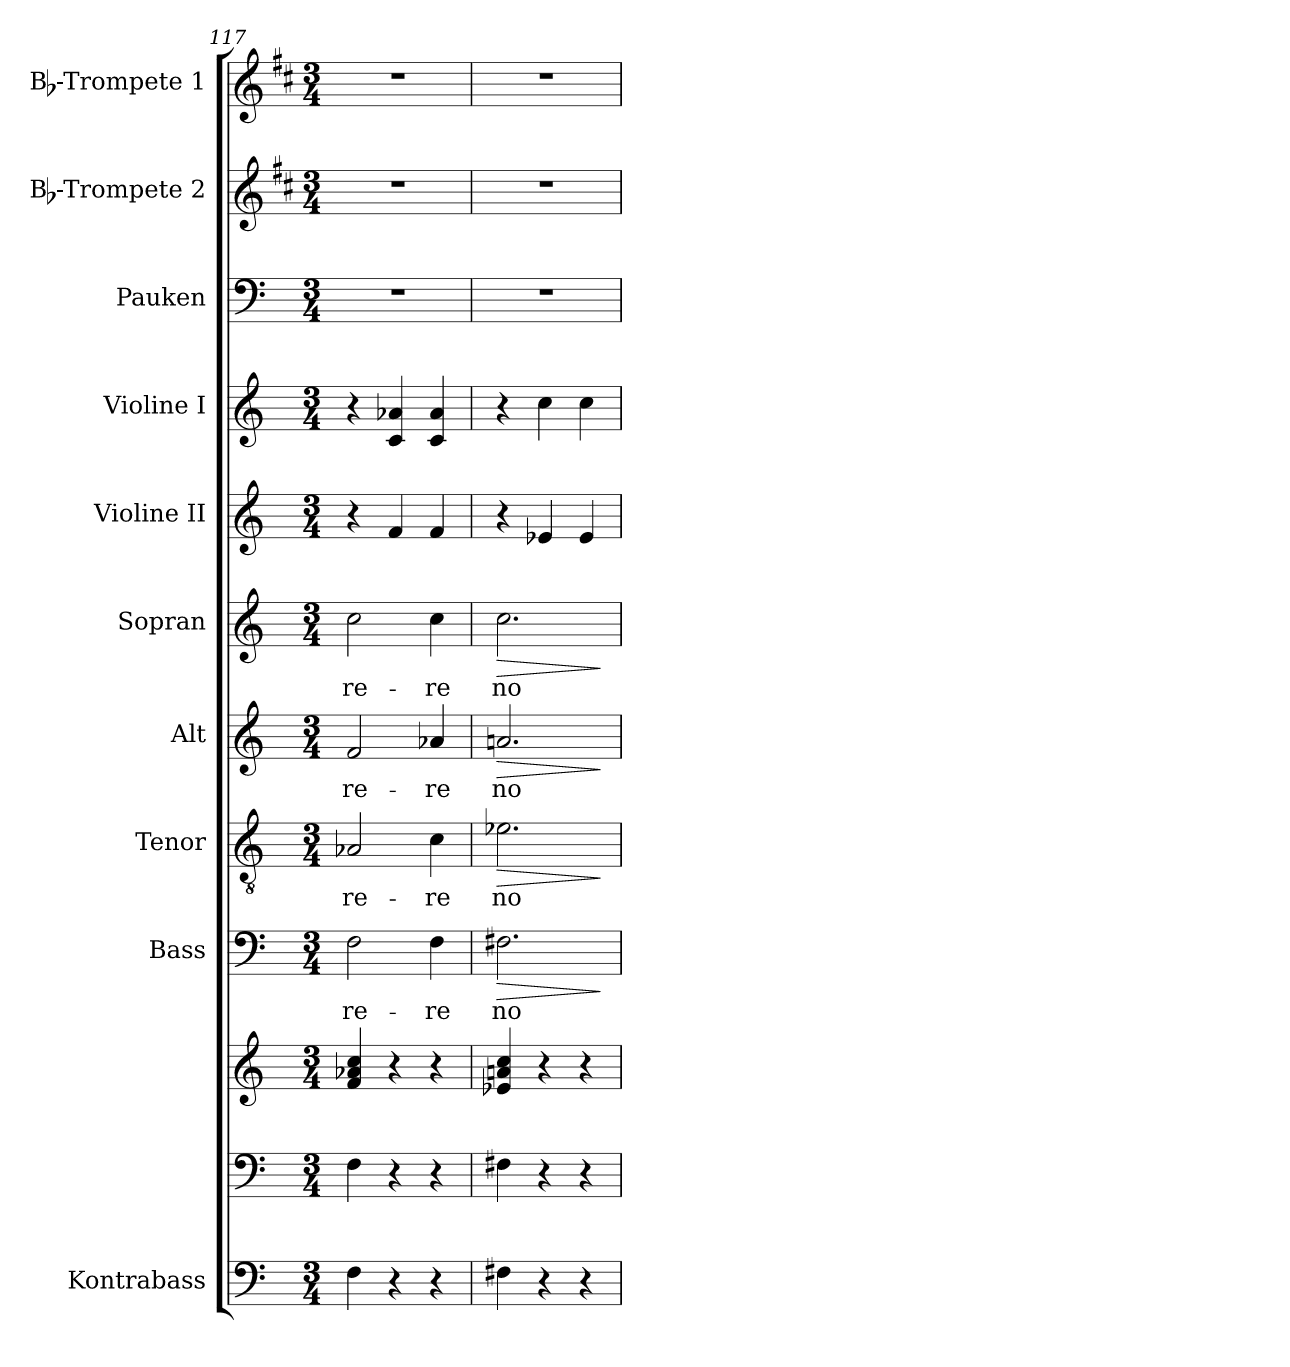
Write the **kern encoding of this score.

**kern	**kern	**kern	**kern	**text	**dynam	**kern	**text	**dynam	**kern	**text	**dynam	**kern	**text	**dynam	**kern	**kern	**kern	**kern	**kern
*part11	*part10	*part10	*part9	*part9	*part9	*part8	*part8	*part8	*part7	*part7	*part7	*part6	*part6	*part6	*part5	*part4	*part3	*part2	*part1
*staff12	*staff11	*staff10	*staff9	*staff9	*staff9	*staff8	*staff8	*staff8	*staff7	*staff7	*staff7	*staff6	*staff6	*staff6	*staff5	*staff4	*staff3	*staff2	*staff1
*I"Kontrabass	*	*	*I"Bass	*	*	*I"Tenor	*	*	*I"Alt	*	*	*I"Sopran	*	*	*I"Violine II	*I"Violine I	*I"Pauken	*I"Bb-Trompete 2	*I"Bb-Trompete 1
*I'Kb.	*	*	*I'B.	*	*	*I'T.	*	*	*I'A.	*	*	*I'S.	*	*	*I'Vl. II	*I'Vl. I	*I'Pk.	*I'Bb Trp. 2	*I'Bb Trp. 1
*clefF4	*clefF4	*clefG2	*clefF4	*	*	*clefGv2	*	*	*clefG2	*	*	*clefG2	*	*	*clefG2	*clefG2	*clefF4	*clefG2	*clefG2
*ITrd7c12	*	*	*	*	*	*	*	*	*	*	*	*	*	*	*	*	*	*ITrd1c2	*ITrd1c2
*k[]	*k[]	*k[]	*k[]	*	*	*k[]	*	*	*k[]	*	*	*k[]	*	*	*k[]	*k[]	*k[]	*k[]	*k[]
*C:	*C:	*C:	*C:	*	*	*C:	*	*	*C:	*	*	*C:	*	*	*C:	*C:	*C:	*C:	*C:
*M3/4	*M3/4	*M3/4	*M3/4	*	*	*M3/4	*	*	*M3/4	*	*	*M3/4	*	*	*M3/4	*M3/4	*M3/4	*M3/4	*M3/4
=117	=117	=117	=117	=117	=117	=117	=117	=117	=117	=117	=117	=117	=117	=117	=117	=117	=117	=117	=117
!	!	!	!	!LO:LY:b	!	!	!LO:LY:b	!	!	!LO:LY:b	!	!	!LO:LY:b	!	!	!	!	!	!
4FF\	4F\	4f/ 4a-X/ 4cc/	2F\	-re-	.	2A-X/	-re-	.	2f/	-re-	.	2cc\	-re-	.	4r	4r	2.r	2.r	2.r
4r	4r	4r	.	.	.	.	.	.	.	.	.	.	.	.	4f/	4c/ 4a-X/	.	.	.
!	!	!	!	!LO:LY:b	!	!	!LO:LY:b	!	!	!LO:LY:b	!	!	!LO:LY:b	!	!	!	!	!	!
4r	4r	4r	4F\	-re	.	4c\	-re	.	4a-X/	-re	.	4cc\	-re	.	4f/	4c/ 4a-/	.	.	.
=118	=118	=118	=118	=118	=118	=118	=118	=118	=118	=118	=118	=118	=118	=118	=118	=118	=118	=118	=118
!	!	!	!	!LO:LY:b	!LO:HP:b	!	!LO:LY:b	!LO:HP:b	!	!LO:LY:b	!LO:HP:b	!	!LO:LY:b	!LO:HP:b	!	!	!	!	!
4FF#X\	4F#X\	4e-X/ 4an/ 4cc/	2.F#X\	no-	>	2.e-X\	no-	>	2.an/	no-	>	2.cc\	no-	>	4r	4r	2.r	2.r	2.r
4r	4r	4r	.	.	.	.	.	.	.	.	.	.	.	.	4e-X/	4cc\	.	.	.
4r	4r	4r	.	.	.	.	.	.	.	.	.	.	.	.	4e-/	4cc\	.	.	.
.	.	.	.	.	]	.	.	]	.	.	]	.	.	]	.	.	.	.	.
=	=	=	=	=	=	=	=	=	=	=	=	=	=	=	=	=	=	=	=
*-	*-	*-	*-	*-	*-	*-	*-	*-	*-	*-	*-	*-	*-	*-	*-	*-	*-	*-	*-
